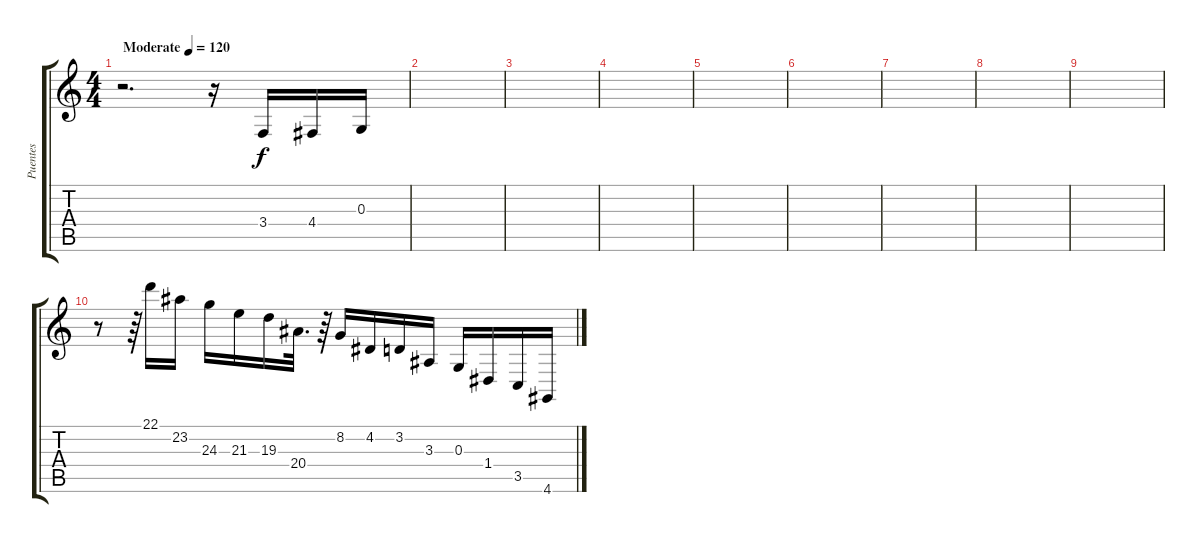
\track ("Puentes" "Puentes") {mute instrument acousticgrandpiano}
\staff {score tabs}
\tuning (E4 B3 G3 D3 A2 E2) {hide}
\ts (4 4)
\tempo (120 "Moderate")
\clef g2
\ks c
r.2{d dy f instrument acousticgrandpiano} r.16 3.4.16 4.4.16 0.3.16 |
|
|
|
|
|
|
|
|
r.8 r.64 22.1.16{volume 16} 23.2.16 24.3.16 21.3.16 19.3.16 20.4.32{d} r.64 8.2.16 4.2.16 3.2.16 3.3.16 0.3.16 1.4.16 3.5.16 4.6.16
